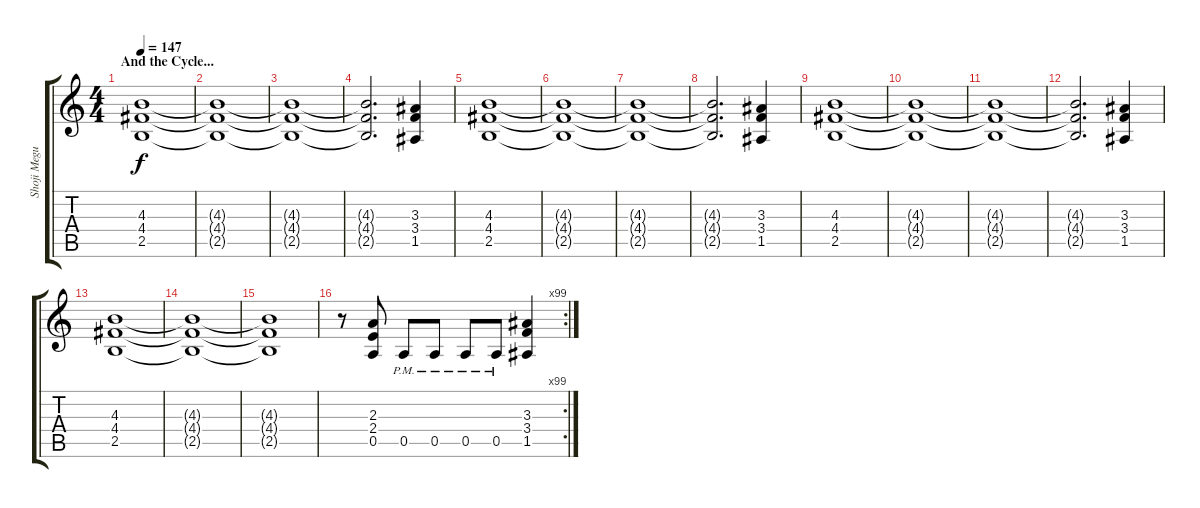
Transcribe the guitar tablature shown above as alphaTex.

\track ("Shoji Meguro (Right)" "Shoji Megu") {instrument distortionguitar}
\staff {score tabs}
\tuning (E4 B3 G3 D3 A2 E2) {hide}
\ts (4 4)
\section ("" "And the Cycle...")
\tempo 147
\clef g2
\ks c
(4.3 4.4 2.5).1{dy f} |
(4.3{t} 4.4{t} 2.5{t}).1 |
(4.3{t} 4.4{t} 2.5{t}).1 |
(4.3{t} 4.4{t} 2.5{t}).2{d} (3.3 3.4 1.5).4 |
(4.3 4.4 2.5).1 |
(4.3{t} 4.4{t} 2.5{t}).1 |
(4.3{t} 4.4{t} 2.5{t}).1 |
(4.3{t} 4.4{t} 2.5{t}).2{d} (3.3 3.4 1.5).4 |
(4.3 4.4 2.5).1 |
(4.3{t} 4.4{t} 2.5{t}).1 |
(4.3{t} 4.4{t} 2.5{t}).1 |
(4.3{t} 4.4{t} 2.5{t}).2{d} (3.3 3.4 1.5).4 |
(4.3 4.4 2.5).1 |
(4.3{t} 4.4{t} 2.5{t}).1 |
(4.3{t} 4.4{t} 2.5{t}).1 |
\rc 99
r.8 (2.3 2.4 0.5).8 0.5{pm}.8 0.5{pm}.8 0.5{pm}.8 0.5{pm}.8 (3.3 3.4 1.5).4
